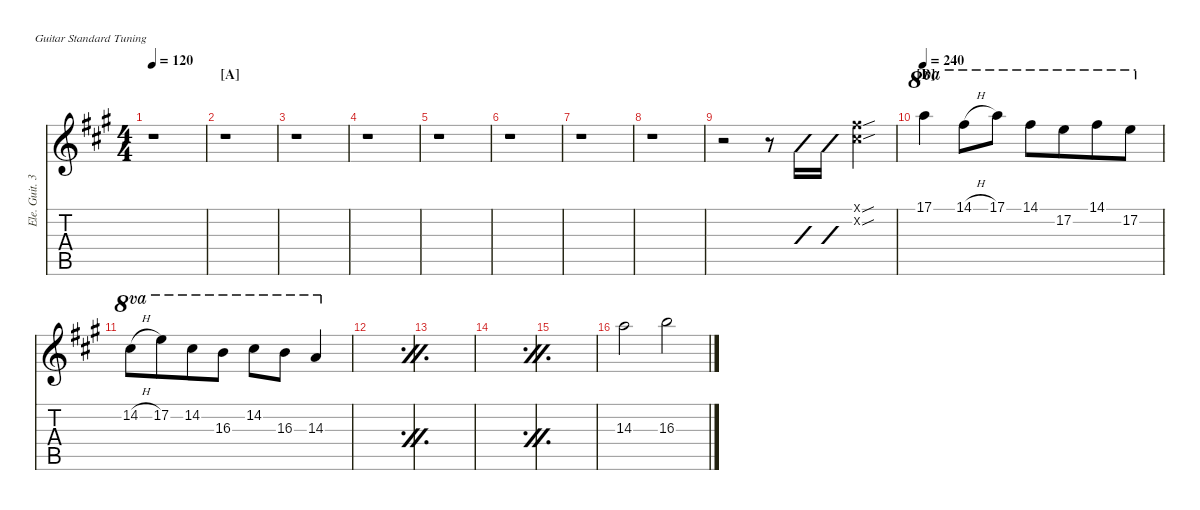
\defaultSystemsLayout 4
\hideDynamics
\bracketExtendMode nobrackets
\otherSystemsTrackNameOrientation horizontal
\track ("Ele. Guit. 3" "Ele. Guit. 3") {defaultSystemsLayout 4 instrument distortionguitar}
\staff {score tabs}
\tuning (E4 B3 G3 D3 A2 E2)
\ts (4 4)
\beaming (8 4 4)
\tempo 120
\clef g2
\scale
1.16337
\ks a
r.1{dy f instrument distortionguitar beam Down} |
\section ("A" "")
\scale
0.911684 r.1{beam Down} |
\scale
0.911684 r.1{beam Down} |
\scale
0.911684 r.1{beam Down} |
\scale
0.911684 r.1{beam Down} |
\scale
0.911684 r.1{beam Down} |
\scale
0.911684 r.1{beam Down} |
\scale
0.911684 r.1{beam Down} |
\scale
0.924947 r.2{beam Down} r.8{beam Down} (2.1{x acc #} 2.2{x acc #}).16{slashed beam Down} (2.1{x acc #} 2.2{x acc #}).16{slashed beam Down} (2.1{sou x acc #} 2.2{sou x acc #}).4{beam Down} |
\section ("B" "")
\tempo 240
\scale
1.18536 17.1{acc forcenatural}.4{ot 8va beam Down} 14.1{h acc #}.8{ot 8va beam Down} 17.1{acc forcenatural}.8{ot 8va beam Down} 14.1{acc #}.8{ot 8va beam Down} 17.2{acc forcenatural}.8{ot 8va beam Down} 14.1{acc #}.8{ot 8va beam Down} 17.2{acc forcenatural}.8{ot 8va beam Down} |
\scale
0.928443 14.2{h acc #}.8{ot 8va beam Down} 17.2{acc forcenatural}.8{ot 8va beam Down} 14.2{acc #}.8{ot 8va beam Down} 16.3{acc forcenatural}.8{ot 8va beam Down} 14.2{acc #}.8{ot 8va beam Down} 16.3{acc forcenatural}.8{ot 8va beam Down} 14.3{acc forcenatural}.4{ot 8va beam Up} |
\simile firstofdouble
\scale
0.932448 |
\simile secondofdouble
\scale
0.953745 |
\simile firstofdouble
\scale
1.18809 |
\simile secondofdouble
\scale
0.929698 |
\simile none
\scale
0.936526 14.3{acc forcenatural}.2{beam Down} 16.3{acc forcenatural}.2{beam Down}
